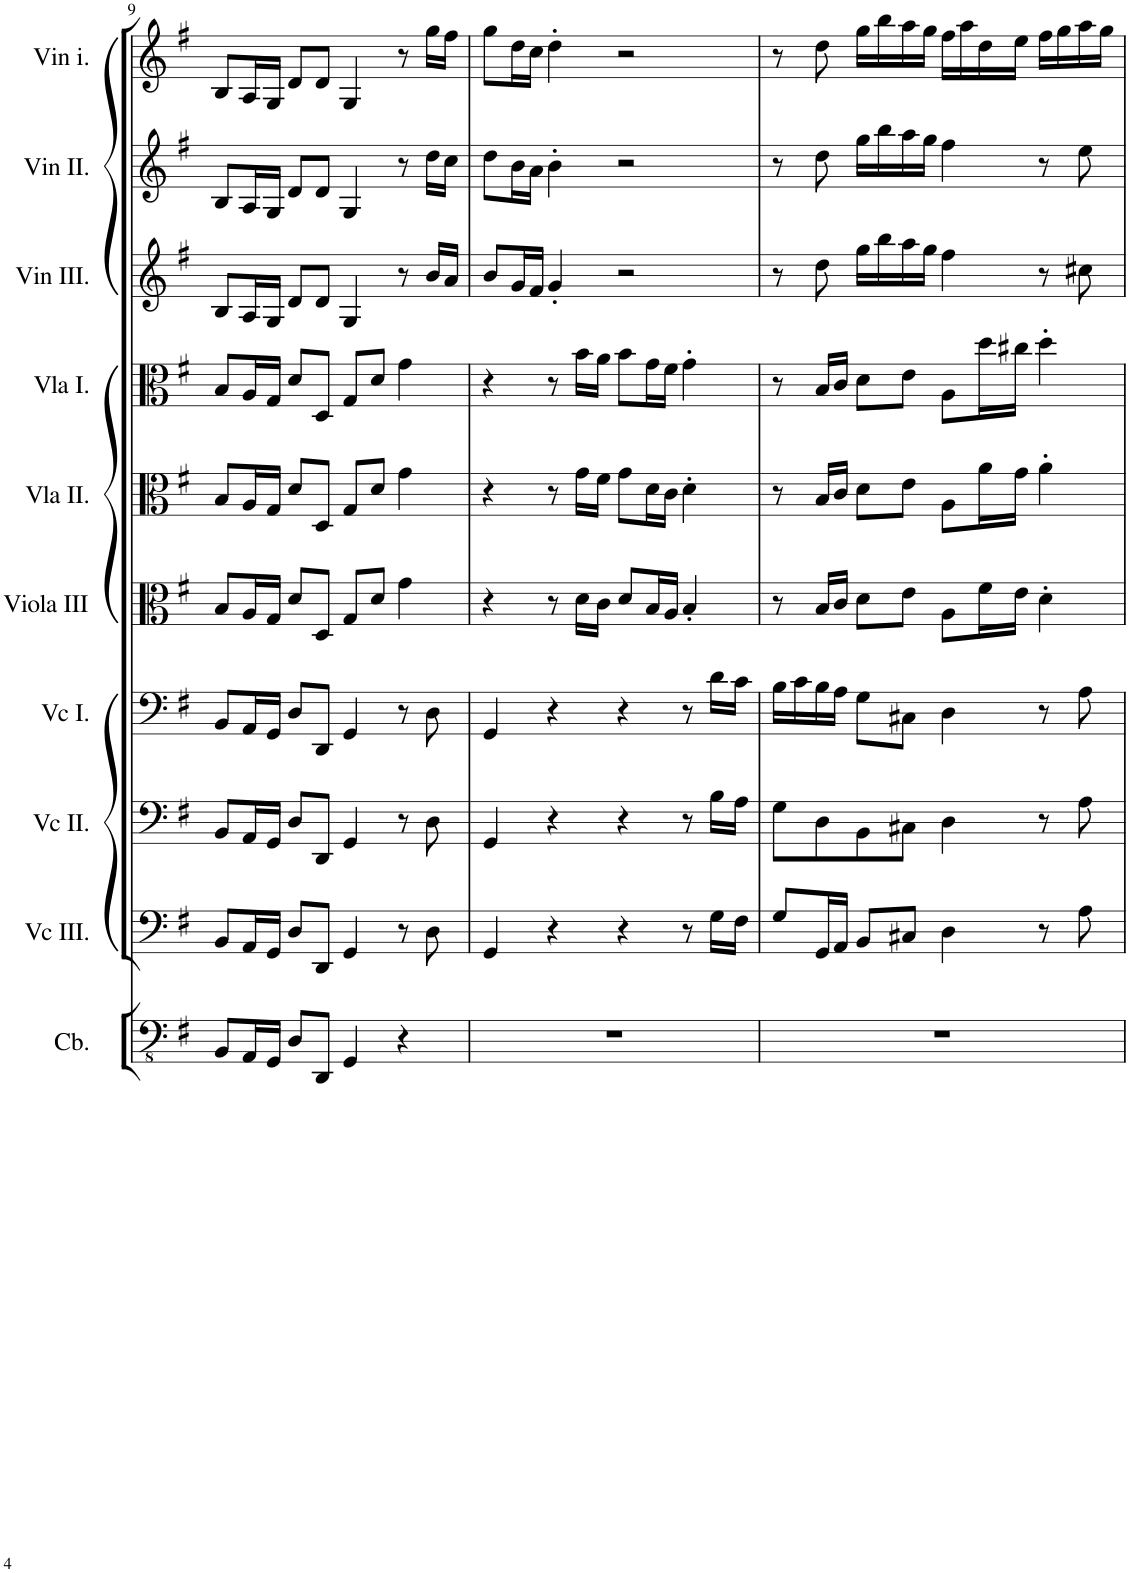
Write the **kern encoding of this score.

**kern	**kern	**kern	**kern	**kern	**kern	**kern	**kern	**kern	**kern
*part10	*part9	*part8	*part7	*part6	*part5	*part4	*part3	*part2	*part1
*staff10	*staff9	*staff8	*staff7	*staff6	*staff5	*staff4	*staff3	*staff2	*staff1
*I"Contrabass	*I"Violoncello III	*I"Violoncello II	*I"Violoncello I	*I"Viola III	*I"Viola II	*I"Viola I	*I"Violin III	*I"Violin II	*I"Violin I
*I'Cb.	*I'Vc III.	*I'Vc II.	*I'Vc I.	*I'Viola III	*I'Vla II.	*I'Vla I.	*I'Vin III.	*I'Vin II.	*I'Vin i.
!!LO:PB:g=z
*clefFv4	*clefF4	*clefF4	*clefF4	*clefC3	*clefC3	*clefC3	*clefG2	*clefG2	*clefG2
*ITrd7c12	*	*	*	*	*	*	*	*	*
*k[f#]	*k[f#]	*k[f#]	*k[f#]	*k[f#]	*k[f#]	*k[f#]	*k[f#]	*k[f#]	*k[f#]
*M4/4	*M4/4	*M4/4	*M4/4	*M4/4	*M4/4	*M4/4	*M4/4	*M4/4	*M4/4
=9	=9	=9	=9	=9	=9	=9	=9	=9	=9
8BBB/L	8BB/L	8BB/L	8BB/L	8B/L	8B/L	8B/L	8B/L	8B/L	8B/L
16AAA/L	16AA/L	16AA/L	16AA/L	16A/L	16A/L	16A/L	16A/L	16A/L	16A/L
16GGG/JJ	16GG/JJ	16GG/JJ	16GG/JJ	16G/JJ	16G/JJ	16G/JJ	16G/JJ	16G/JJ	16G/JJ
8DD/L	8D/L	8D/L	8D/L	8d/L	8d/L	8d/L	8d/L	8d/L	8d/L
8DDD/J	8DD/J	8DD/J	8DD/J	8D/J	8D/J	8D/J	8d/J	8d/J	8d/J
4GGG/	4GG/	4GG/	4GG/	8G/L	8G/L	8G/L	4G/	4G/	4G/
.	.	.	.	8d/J	8d/J	8d/J	.	.	.
4r	8r	8r	8r	4g\	4g\	4g\	8r	8r	8r
.	8D\	8D\	8D\	.	.	.	16b/LL	16dd\LL	16gg\LL
.	.	.	.	.	.	.	16a/JJ	16cc\JJ	16ff#\JJ
=10	=10	=10	=10	=10	=10	=10	=10	=10	=10
1r	4GG/	4GG/	4GG/	4r	4r	4r	8b/L	8dd\L	8gg\L
.	.	.	.	.	.	.	16g/L	16b\L	16dd\L
.	.	.	.	.	.	.	16f#/JJ	16a\JJ	16cc\JJ
.	4r	4r	4r	8r	8r	8r	4g'/	4b'\	4dd'\
.	.	.	.	16d\LL	16g\LL	16b\LL	.	.	.
.	.	.	.	16c\JJ	16f#\JJ	16a\JJ	.	.	.
.	4r	4r	4r	8d/L	8g\L	8b\L	2r	2r	2r
.	.	.	.	16B/L	16d\L	16g\L	.	.	.
.	.	.	.	16A/JJ	16c\JJ	16f#\JJ	.	.	.
.	8r	8r	8r	4B'/	4d'\	4g'\	.	.	.
.	16G\LL	16B\LL	16d\LL	.	.	.	.	.	.
.	16F#\JJ	16A\JJ	16c\JJ	.	.	.	.	.	.
=11	=11	=11	=11	=11	=11	=11	=11	=11	=11
1r	8G/L	8G\L	16B\LL	8r	8r	8r	8r	8r	8r
.	.	.	16c\	.	.	.	.	.	.
.	16GG/L	8D\	16B\	16B/LL	16B/LL	16B/LL	8dd\	8dd\	8dd\
.	16AA/JJ	.	16A\JJ	16c/JJ	16c/JJ	16c/JJ	.	.	.
.	8BB/L	8BB\	8G\L	8d\L	8d\L	8d\L	16gg\LL	16gg\LL	16gg\LL
.	.	.	.	.	.	.	16bb\	16bb\	16bb\
.	8C#X/J	8C#X\J	8C#X\J	8e\J	8e\J	8e\J	16aa\	16aa\	16aa\
.	.	.	.	.	.	.	16gg\JJ	16gg\JJ	16gg\JJ
.	4D\	4D\	4D\	8A\L	8A\L	8A\L	4ff#\	4ff#\	16ff#\LL
.	.	.	.	.	.	.	.	.	16aa\
.	.	.	.	16f#\L	16a\L	16dd\L	.	.	16dd\
.	.	.	.	16e\JJ	16g\JJ	16cc#X\JJ	.	.	16ee\JJ
.	8r	8r	8r	4d'\	4a'\	4dd'\	8r	8r	16ff#\LL
.	.	.	.	.	.	.	.	.	16gg\
.	8A\	8A\	8A\	.	.	.	8cc#X\	8ee\	16aa\
.	.	.	.	.	.	.	.	.	16gg\JJ
=	=	=	=	=	=	=	=	=	=
*-	*-	*-	*-	*-	*-	*-	*-	*-	*-
